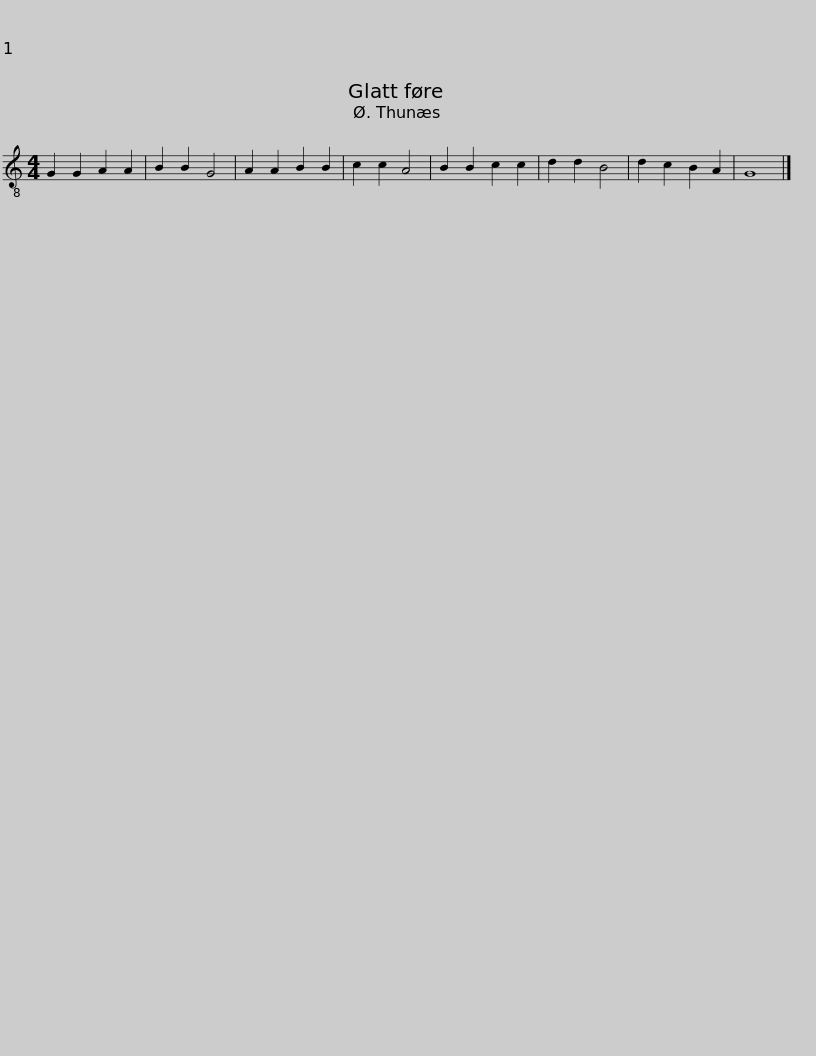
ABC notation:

X:1
L:1/8
M:4/4
I:linebreak $
K:C
V:1 treble-8
V:1
 G2 G2 A2 A2 | B2 B2 G4 | A2 A2 B2 B2 | c2 c2 A4 | B2 B2 c2 c2 | %5
 d2 d2 B4 | d2 c2 B2 A2 | G8 |] %8
